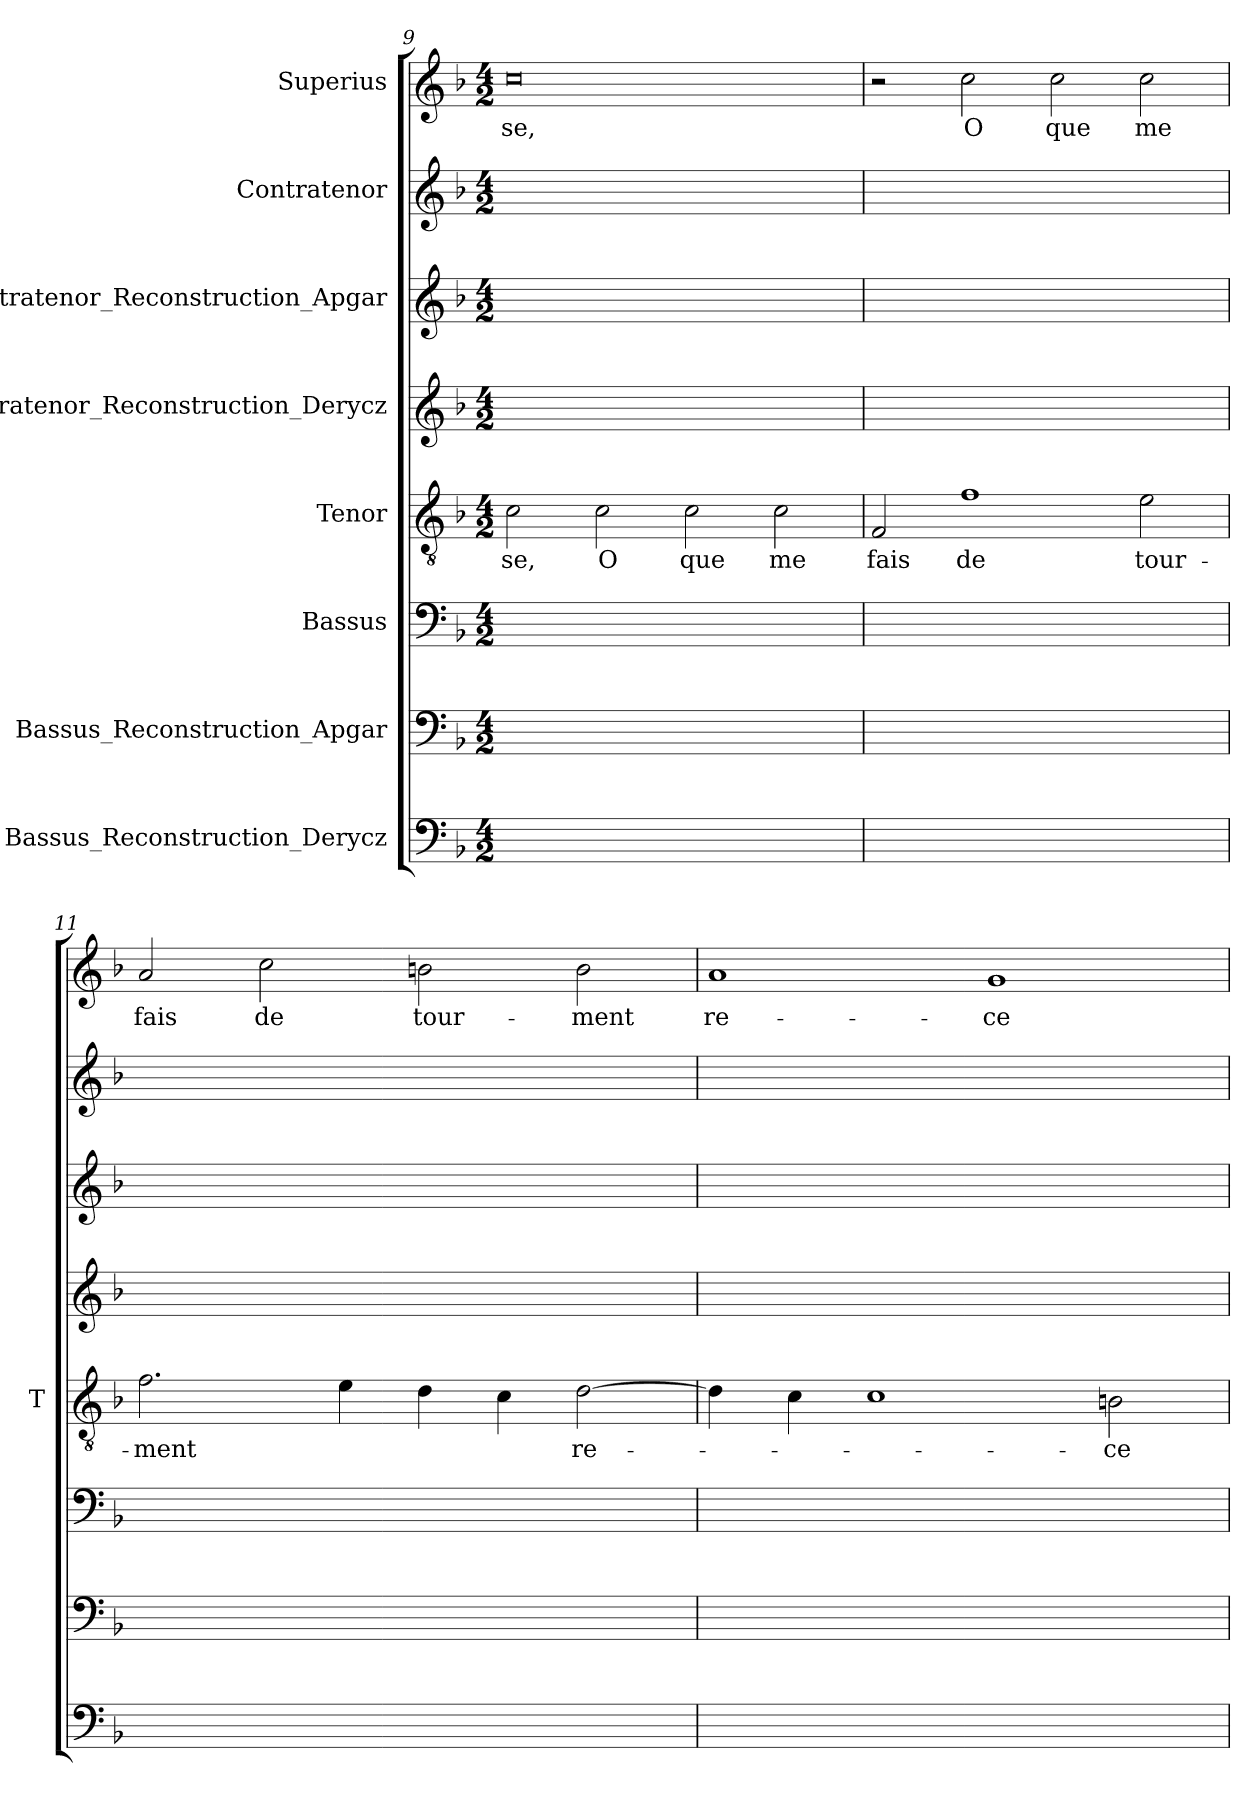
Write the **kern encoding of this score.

**kern	**kern	**kern	**kern	**text	**kern	**kern	**kern	**kern	**text
*part8	*part7	*part6	*part5	*part5	*part4	*part3	*part2	*part1	*part1
*staff8	*staff7	*staff6	*staff5	*staff5	*staff4	*staff3	*staff2	*staff1	*staff1
*I"Bassus_Reconstruction_Derycz	*I"Bassus_Reconstruction_Apgar	*I"Bassus	*I"Tenor	*	*I"Contratenor_Reconstruction_Derycz	*I"Contratenor_Reconstruction_Apgar	*I"Contratenor	*I"Superius	*
*	*	*	*I'T	*	*	*	*	*	*
*clefF4	*clefF4	*clefF4	*clefGv2	*	*clefG2	*clefG2	*clefG2	*clefG2	*
*k[b-]	*k[b-]	*k[b-]	*k[b-]	*	*k[b-]	*k[b-]	*k[b-]	*k[b-]	*
*M4/2	*M4/2	*M4/2	*M4/2	*	*M4/2	*M4/2	*M4/2	*M4/2	*
=9	=9	=9	=9	=9	=9	=9	=9	=9	=9
0ryy	0ryy	0ryy	2c	-se,	0ryy	0ryy	0ryy	0cc	-se,
.	.	.	2c	-O	.	.	.	.	.
.	.	.	2c	-que	.	.	.	.	.
.	.	.	2c	-me	.	.	.	.	.
=10	=10	=10	=10	=10	=10	=10	=10	=10	=10
0ryy	0ryy	0ryy	2F	-fais	0ryy	0ryy	0ryy	2r	.
.	.	.	1f	-de	.	.	.	2cc	-O
.	.	.	.	.	.	.	.	2cc	-que
.	.	.	2e	tour-	.	.	.	2cc	-me
=11	=11	=11	=11	=11	=11	=11	=11	=11	=11
0ryy	0ryy	0ryy	2.f	-ment	0ryy	0ryy	0ryy	2a	-fais
.	.	.	.	.	.	.	.	2cc	-de
.	.	.	4e	.	.	.	.	.	.
.	.	.	4d	.	.	.	.	2bn	tour-
.	.	.	4c	.	.	.	.	.	.
.	.	.	[2d	re-	.	.	.	2b	-ment
=12	=12	=12	=12	=12	=12	=12	=12	=12	=12
0ryy	0ryy	0ryy	4d]	.	0ryy	0ryy	0ryy	1a	re-
.	.	.	4c	.	.	.	.	.	.
.	.	.	1c	.	.	.	.	.	.
.	.	.	.	.	.	.	.	1g	ce-
.	.	.	2Bn	ce-	.	.	.	.	.
=	=	=	=	=	=	=	=	=	=
*-	*-	*-	*-	*-	*-	*-	*-	*-	*-
